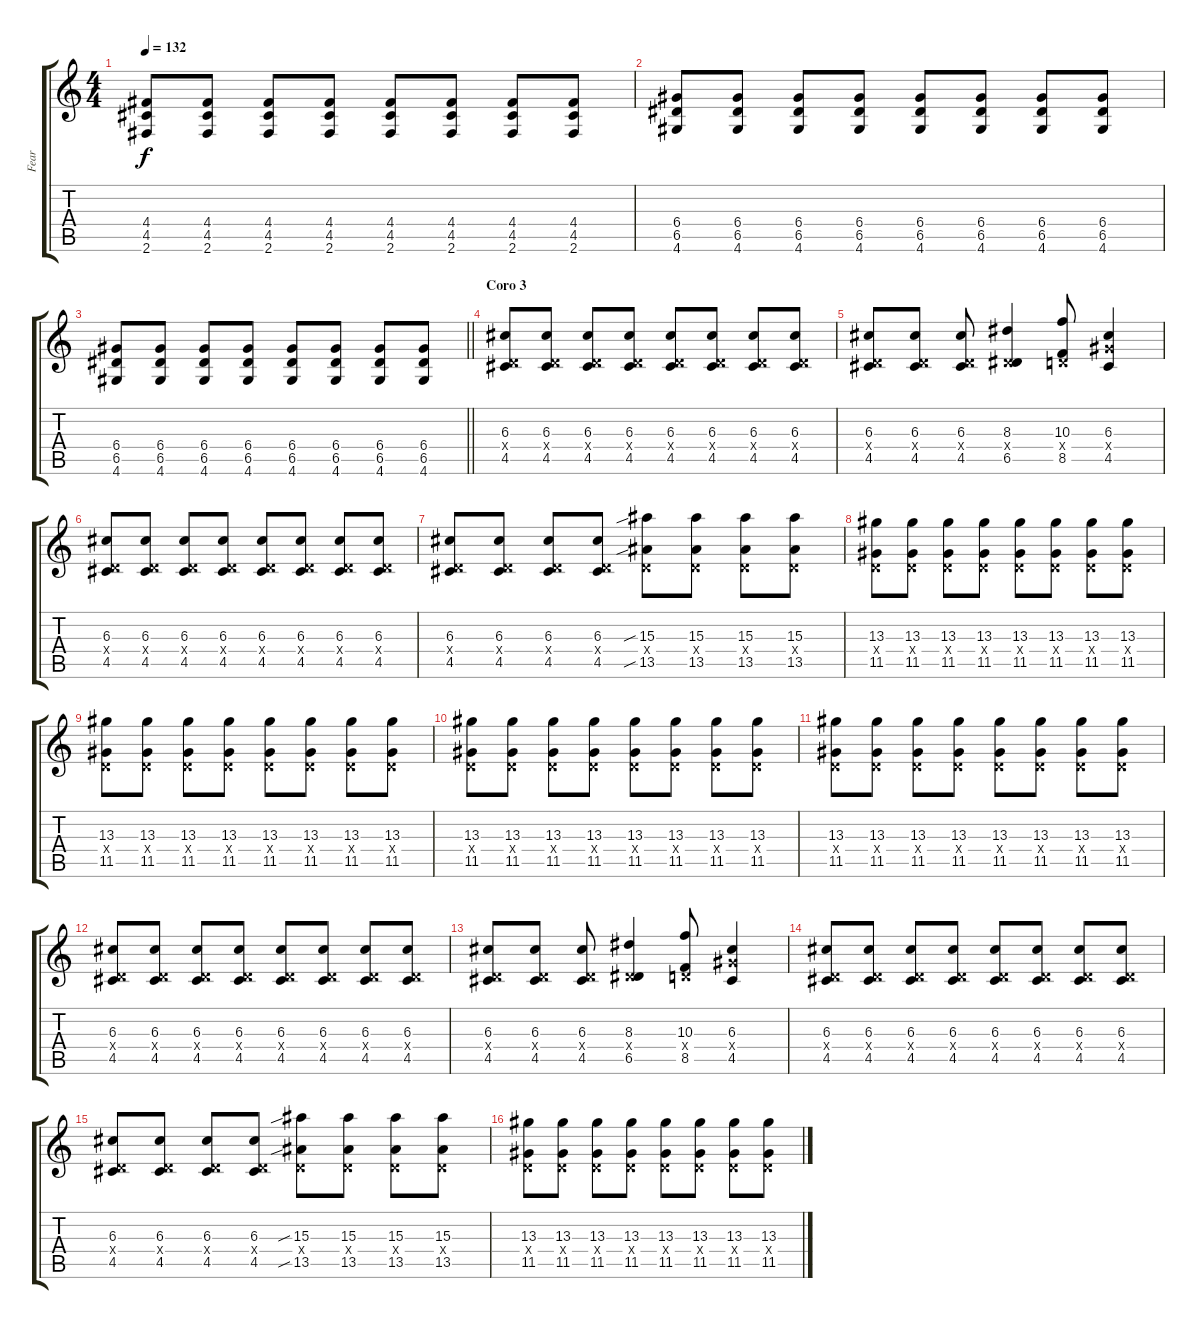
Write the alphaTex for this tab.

\track ("Fear" "Fear") {instrument distortionguitar}
\staff {score tabs}
\tuning (E4 B3 G3 D3 A2 E2) {hide}
\ts (4 4)
\tempo 132
\clef g2
\ks c
(4.4 4.5 2.6).8{dy f} (4.4 4.5 2.6).8 (4.4 4.5 2.6).8 (4.4 4.5 2.6).8 (4.4 4.5 2.6).8 (4.4 4.5 2.6).8 (4.4 4.5 2.6).8 (4.4 4.5 2.6).8 |
(6.4 6.5 4.6).8 (6.4 6.5 4.6).8 (6.4 6.5 4.6).8 (6.4 6.5 4.6).8 (6.4 6.5 4.6).8 (6.4 6.5 4.6).8 (6.4 6.5 4.6).8 (6.4 6.5 4.6).8 |
\barLineRight lightlight
(6.4 6.5 4.6).8 (6.4 6.5 4.6).8 (6.4 6.5 4.6).8 (6.4 6.5 4.6).8 (6.4 6.5 4.6).8 (6.4 6.5 4.6).8 (6.4 6.5 4.6).8 (6.4 6.5 4.6).8 |
\section ("" "Coro 3")
(6.3 0.4{x} 4.5).8{volume 10} (6.3 0.4{x} 4.5).8 (6.3 0.4{x} 4.5).8 (6.3 0.4{x} 4.5).8 (6.3 0.4{x} 4.5).8 (6.3 0.4{x} 4.5).8 (6.3 0.4{x} 4.5).8 (6.3 0.4{x} 4.5).8 |
(6.3 0.4{x} 4.5).8 (6.3 0.4{x} 4.5).8 (6.3 0.4{x} 4.5).8 (8.3 0.4{x} 6.5).4 (10.3 0.4{x} 8.5).8 (6.3 6.4{x} 4.5).4 |
(6.3 0.4{x} 4.5).8 (6.3 0.4{x} 4.5).8 (6.3 0.4{x} 4.5).8 (6.3 0.4{x} 4.5).8 (6.3 0.4{x} 4.5).8 (6.3 0.4{x} 4.5).8 (6.3 0.4{x} 4.5).8 (6.3 0.4{x} 4.5).8 |
(6.3 0.4{x} 4.5).8 (6.3 0.4{x} 4.5).8 (6.3 0.4{x} 4.5).8 (6.3 0.4{x} 4.5).8 (15.3{sib} 0.4{x} 13.5{sib}).8 (15.3 0.4{x} 13.5).8 (15.3 0.4{x} 13.5).8 (15.3 0.4{x} 13.5).8 |
(13.3 0.4{x} 11.5).8 (13.3 0.4{x} 11.5).8 (13.3 0.4{x} 11.5).8 (13.3 0.4{x} 11.5).8 (13.3 0.4{x} 11.5).8 (13.3 0.4{x} 11.5).8 (13.3 0.4{x} 11.5).8 (13.3 0.4{x} 11.5).8 |
(13.3 0.4{x} 11.5).8 (13.3 0.4{x} 11.5).8 (13.3 0.4{x} 11.5).8 (13.3 0.4{x} 11.5).8 (13.3 0.4{x} 11.5).8 (13.3 0.4{x} 11.5).8 (13.3 0.4{x} 11.5).8 (13.3 0.4{x} 11.5).8 |
(13.3 0.4{x} 11.5).8 (13.3 0.4{x} 11.5).8 (13.3 0.4{x} 11.5).8 (13.3 0.4{x} 11.5).8 (13.3 0.4{x} 11.5).8 (13.3 0.4{x} 11.5).8 (13.3 0.4{x} 11.5).8 (13.3 0.4{x} 11.5).8 |
(13.3 0.4{x} 11.5).8 (13.3 0.4{x} 11.5).8 (13.3 0.4{x} 11.5).8 (13.3 0.4{x} 11.5).8 (13.3 0.4{x} 11.5).8 (13.3 0.4{x} 11.5).8 (13.3 0.4{x} 11.5).8 (13.3 0.4{x} 11.5).8 |
(6.3 0.4{x} 4.5).8 (6.3 0.4{x} 4.5).8 (6.3 0.4{x} 4.5).8 (6.3 0.4{x} 4.5).8 (6.3 0.4{x} 4.5).8 (6.3 0.4{x} 4.5).8 (6.3 0.4{x} 4.5).8 (6.3 0.4{x} 4.5).8 |
(6.3 0.4{x} 4.5).8 (6.3 0.4{x} 4.5).8 (6.3 0.4{x} 4.5).8 (8.3 0.4{x} 6.5).4 (10.3 0.4{x} 8.5).8 (6.3 6.4{x} 4.5).4 |
(6.3 0.4{x} 4.5).8 (6.3 0.4{x} 4.5).8 (6.3 0.4{x} 4.5).8 (6.3 0.4{x} 4.5).8 (6.3 0.4{x} 4.5).8 (6.3 0.4{x} 4.5).8 (6.3 0.4{x} 4.5).8 (6.3 0.4{x} 4.5).8 |
(6.3 0.4{x} 4.5).8 (6.3 0.4{x} 4.5).8 (6.3 0.4{x} 4.5).8 (6.3 0.4{x} 4.5).8 (15.3{sib} 0.4{x} 13.5{sib}).8 (15.3 0.4{x} 13.5).8 (15.3 0.4{x} 13.5).8 (15.3 0.4{x} 13.5).8 |
(13.3 0.4{x} 11.5).8 (13.3 0.4{x} 11.5).8 (13.3 0.4{x} 11.5).8 (13.3 0.4{x} 11.5).8 (13.3 0.4{x} 11.5).8 (13.3 0.4{x} 11.5).8 (13.3 0.4{x} 11.5).8 (13.3 0.4{x} 11.5).8
